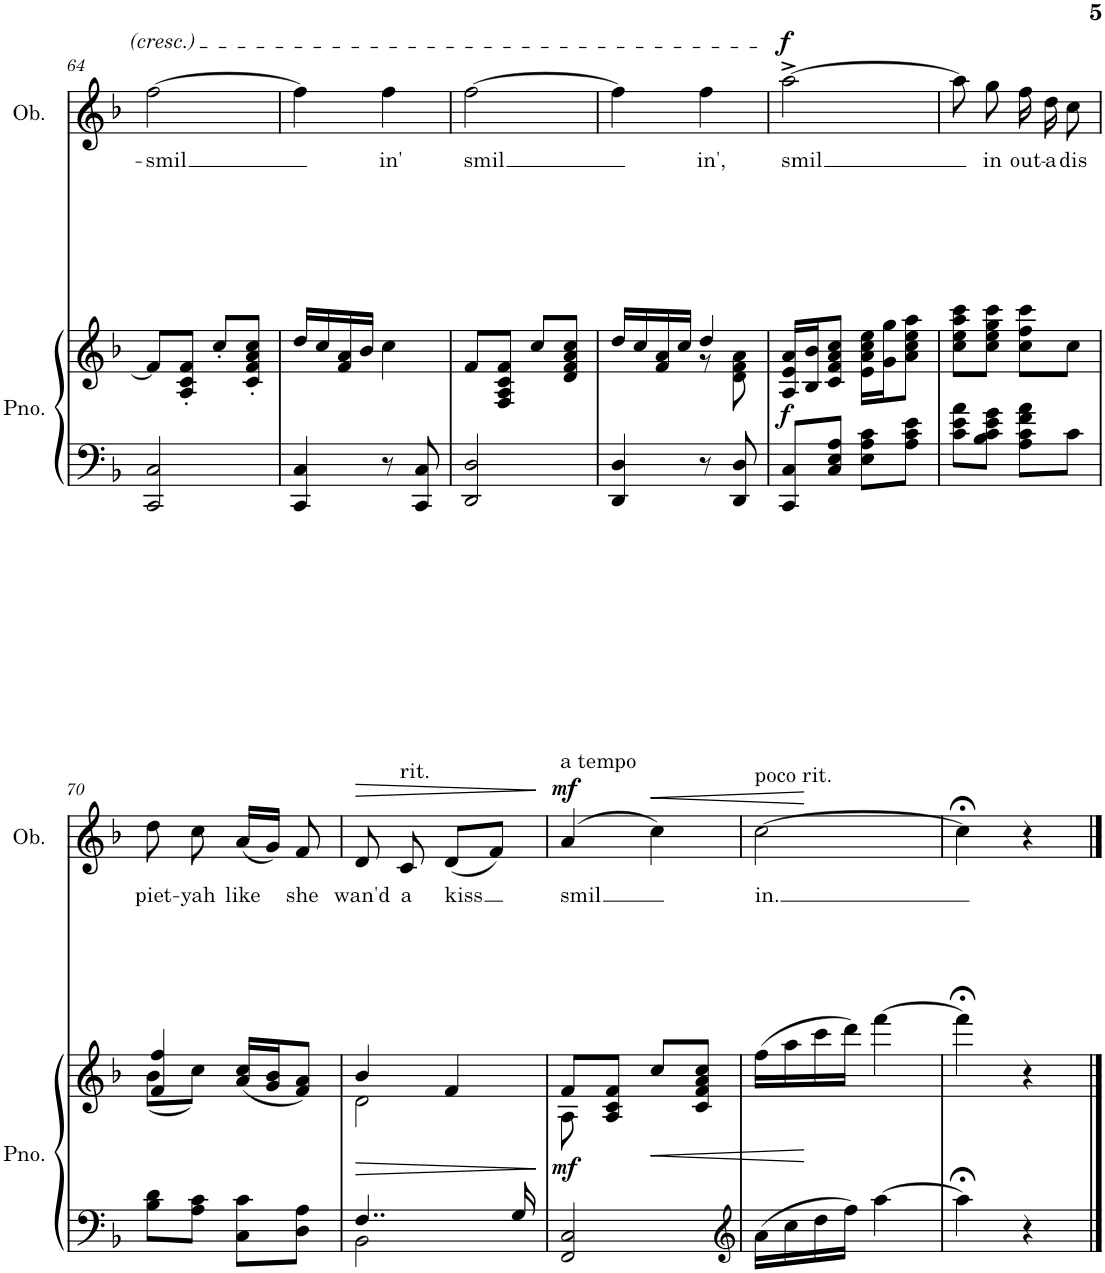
**kern	**kern	**dynam	**kern	**text	**dynam
*part2	*part2	*part2	*part1	*part1	*part1
*staff3	*staff2	*staff2/3	*staff1	*staff1	*staff1
*I"Piano	*	*	*I"Oboe	*	*
*I'Pno.	*	*	*I'Ob.	*	*
!!LO:PB:g=z
*clefF4	*clefG2	*	*clefG2	*	*
*k[b-]	*k[b-]	*	*k[b-]	*	*
*M4/8	*M4/8	*	*M4/8	*	*
=64	=64	=64	=64	=64	=64
!	!	!	!	!LO:LY:b	!
2CC/ 2C/	8f/L]	.	[2ff\	-smil	.
.	8A/' 8c/' 8f/'J	.	.	.	.
.	8cc'/L	.	.	.	.
.	8c/' 8f/' 8a/' 8cc/'J	.	.	.	.
=65	=65	=65	=65	=65	=65
4CC/ 4C/	16dd/LL	.	4ff\]	.	.
.	16cc/	.	.	.	.
.	16f/ 16a/	.	.	.	.
.	16b-/JJ	.	.	.	.
!	!	!	!	!LO:LY:b	!
8r	4cc\	.	4ff\	in'	.
8CC/ 8C/	.	.	.	.	.
=66	=66	=66	=66	=66	=66
!	!	!	!	!LO:LY:b	!
2DD/ 2D/	8f/L	.	[2ff\	smil	.
.	8F/ 8A/ 8c/ 8f/J	.	.	.	.
.	8cc/L	.	.	.	.
.	8d/ 8f/ 8a/ 8cc/J	.	.	.	.
=67	=67	=67	=67	=67	=67
*	*^	*	*	*	*
4DD/ 4D/	16dd/LL	4ryy	.	4ff\]	.	.
.	16cc/	.	.	.	.	.
.	16f/ 16a/	.	.	.	.	.
.	16cc/JJ	.	.	.	.	.
!	!	!	!	!	!LO:LY:b	!
8r	4dd/	8r	.	4ff\	in',	.
8DD/ 8D/	.	8d\ 8f\ 8a\	.	.	.	.
=68	=68	=68	=68	=68	=68	=68
!	!	!	!LO:DY:b	!	!LO:LY:b	!LO:DY:a
*	*v	*v	*	*	*	*
8CC/ 8C/L	16A/ 16e/ 16a/LL	f	[2aa^\	smil	f
.	16B-/ 16b-/J	.	.	.	.
8C/ 8E/ 8A/J	8c/ 8f/ 8a/ 8cc/J	.	.	.	.
8E\ 8A\ 8c\L	16e\ 16a\ 16cc\ 16ee\LL	.	.	.	.
.	16g\ 16gg\J	.	.	.	.
8A\ 8c\ 8e\J	8a\ 8cc\ 8ee\ 8aa\J	.	.	.	.
=69	=69	=69	=69	=69	=69
8c\ 8e\ 8a\L	8cc\ 8ee\ 8aa\ 8ccc\L	.	8aa\]	.	.
!	!	!	!	!LO:LY:b	!
8B-\ 8c\ 8e\ 8g\J	8cc\ 8ee\ 8gg\ 8ccc\J	.	8gg\	in	.
!	!	!	!	!LO:LY:b	!
8A\ 8c\ 8f\ 8a\L	8cc\ 8ff\ 8ccc\L	.	16ff\	out-	.
!	!	!	!	!LO:LY:b	!
.	.	.	16dd\	-a	.
!	!	!	!	!LO:LY:b	!
8c\J	8cc\J	.	8cc\	dis	.
!!LO:LB:g=z
=70	=70	=70	=70	=70	=70
*	*^	*	*	*	*
!	!	!	!	!	!LO:LY:b	!
8B-\ 8d\L	4f/ 4ff/	(8b-\L	.	8dd\	piet-	.
!	!	!	!	!	!LO:LY:b	!
8A\ 8c\J	.	8cc\J)	.	8cc\	-yah	.
!	!	!	!	!	!LO:LY:b	!
8C\ 8c\L	(16a/ 16cc/LL	4ryy	.	(16a/LL	like	.
.	16g/ 16b-/J	.	.	16g/JJ)	.	.
!	!	!	!	!	!LO:LY:b	!
8D\ 8A\J	8f/ 8a/J)	.	.	8f/	she	.
=71	=71	=71	=71	=71	=71	=71
*^	*	*	*	*	*	*
!	!	!	!	!LO:HP:b	!	!LO:LY:b	!LO:HP:b
4..F/	2BB-\	4b-/	2d\	>	8d/	wan'd	>
!	!	!	!	!	!LO:TX:a:t=rit.	!	!
!	!	!	!	!	!	!LO:LY:b	!
.	.	.	.	.	8c/	a	.
!	!	!	!	!	!	!LO:LY:b	!
.	.	4f/	.	.	(8d/L	kiss	.
.	.	.	.	.	8f/J)	.	.
16G/	.	.	.	.	.	.	.
*v	*v	*	*	*	*	*	*
*	*v	*v	*	*	*	*
.	.	]	.	.	]
=72	=72	=72	=72	=72	=72
*	*^	*	*	*	*
!	!	!	!	!LO:TX:a:t=a tempo	!	!
!	!	!	!LO:DY:b	!	!LO:LY:b	!LO:DY:a
2FF/ 2C/	8f/L	8A\	mf	(4a/	smil	mf
.	8A/ 8c/ 8f/J	4.ryy	.	.	.	.
!	!	!	!LO:HP:b	!	!	!LO:HP:b
.	8cc/L	.	<	4cc\)	.	<
.	8c/ 8f/ 8a/ 8cc/J	.	.	.	.	.
*	*v	*v	*	*	*	*
=73	=73	=73	=73	=73	=73
*clefG2	*	*	*	*	*
!	!	!	!LO:TX:a:t=poco rit.	!	!
!	!	!	!	!LO:LY:b	!
16a\LL	(16ff\LL	.	[2cc\	in.	.
16cc\	16aa\	.	.	.	.
16dd\	16ccc\	[	.	.	.
16ff\JJ	16ddd\JJ)	.	.	.	.
[4aa\	[4fff\	.	.	.	.
.	.	.	.	.	[
=74	=74	=74	=74	=74	=74
4aa;<\]	4fff;<\]	.	4cc;<\]	.	.
4r	4r	.	4r	.	.
==	==	==	==	==	==
*-	*-	*-	*-	*-	*-
